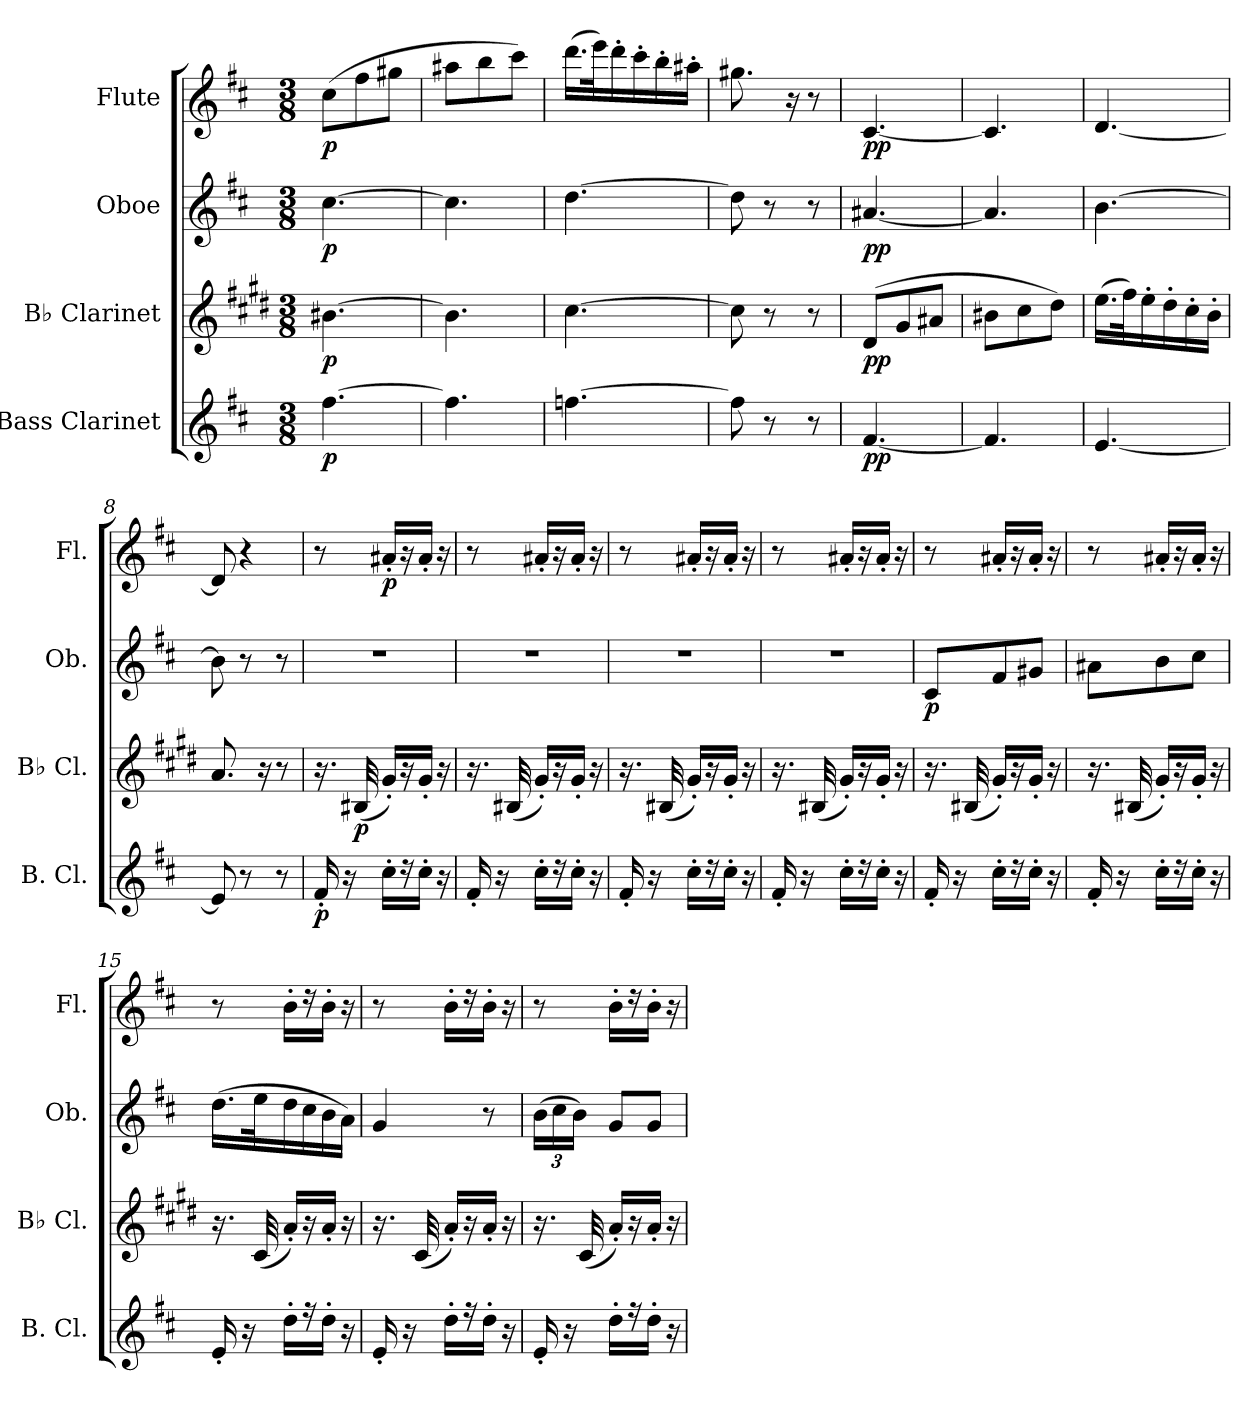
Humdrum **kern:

**kern	**dynam	**kern	**dynam	**kern	**dynam	**kern	**dynam
*part4	*part4	*part3	*part3	*part2	*part2	*part1	*part1
*staff4	*staff4	*staff3	*staff3	*staff2	*staff2	*staff1	*staff1
*I"Bass Clarinet	*	*I"B♭ Clarinet	*	*I"Oboe	*	*I"Flute	*
*I'B. Cl.	*	*I'B♭ Cl.	*	*I'Ob.	*	*I'Fl.	*
*clefG2	*	*clefG2	*	*clefG2	*	*clefG2	*
*ITrd8c14	*	*ITrd1c2	*	*	*	*	*
*k[f#c#]	*	*k[f#c#]	*	*k[f#c#]	*	*k[f#c#]	*
*M3/8	*	*M3/8	*	*M3/8	*	*M3/8	*
*MM80	*	*MM80	*	*MM80	*	*MM80	*
=1	=1	=1	=1	=1	=1	=1	=1
!	!LO:DY:b	!	!LO:DY:b	!	!LO:DY:b	!	!LO:DY:b
[4.f#\	p	[4.a#X\	p	[4.cc#\	p	(>8cc#\L	p
.	.	.	.	.	.	8ff#\	.
.	.	.	.	.	.	8gg#X\J	.
=2	=2	=2	=2	=2	=2	=2	=2
4.f#\]	.	4.a#\]	.	4.cc#\]	.	8aa#X\L	.
.	.	.	.	.	.	8bb\	.
.	.	.	.	.	.	8ccc#\J)	.
=3	=3	=3	=3	=3	=3	=3	=3
[4.fn\	.	[4.b\	.	[4.dd\	.	(>16.ddd\LL	.
.	.	.	.	.	.	32eee\K)	.
.	.	.	.	.	.	16ddd'\	.
.	.	.	.	.	.	16ccc#'\	.
.	.	.	.	.	.	16bb'\	.
.	.	.	.	.	.	16aa#X'\JJ	.
=4	=4	=4	=4	=4	=4	=4	=4
8f\]	.	8b\]	.	8dd\]	.	8.gg#X\	.
8r	.	8r	.	8r	.	.	.
.	.	.	.	.	.	16r	.
8r	.	8r	.	8r	.	8r	.
=5	=5	=5	=5	=5	=5	=5	=5
!	!LO:DY:b	!	!LO:DY:b	!	!LO:DY:b	!	!LO:DY:b
[4.F#/	pp	(>8c#/L	pp	[4.a#X/	pp	[4.c#/	pp
.	.	8f#/	.	.	.	.	.
.	.	8g#X/J	.	.	.	.	.
=6	=6	=6	=6	=6	=6	=6	=6
4.F#/]	.	8a#X\L	.	4.a#/]	.	4.c#/]	.
.	.	8b\	.	.	.	.	.
.	.	8cc#\J)	.	.	.	.	.
=7	=7	=7	=7	=7	=7	=7	=7
[4.E/	.	(>16.dd\LL	.	[4.b\	.	[4.d/	.
.	.	32ee\K)	.	.	.	.	.
.	.	16dd'\	.	.	.	.	.
.	.	16cc#'\	.	.	.	.	.
.	.	16b'\	.	.	.	.	.
.	.	16a'\JJ	.	.	.	.	.
!!LO:LB:g=z
=8	=8	=8	=8	=8	=8	=8	=8
8E/]	.	8.g/	.	8b\]	.	8d/]	.
8r	.	.	.	8r	.	4r	.
.	.	16r	.	.	.	.	.
8r	.	8r	.	8r	.	.	.
=9	=9	=9	=9	=9	=9	=9	=9
!	!LO:DY:b	!	!	!	!	!	!
16F#'/	p	16.r	.	4.r	.	8r	.
16r	.	.	.	.	.	.	.
!	!	!	!LO:DY:b	!	!	!	!
.	.	(<32A#X/	p	.	.	.	.
!	!	!	!	!	!	!	!LO:DY:b
16c#'\LL	.	16f#'/LL)	.	.	.	16a#X'/LL	p
16r	.	16r	.	.	.	16r	.
16c#'\JJ	.	16f#'/JJ	.	.	.	16a#'/JJ	.
16r	.	16r	.	.	.	16r	.
=10	=10	=10	=10	=10	=10	=10	=10
16F#'/	.	16.r	.	4.r	.	8r	.
16r	.	.	.	.	.	.	.
.	.	(<32A#X/	.	.	.	.	.
16c#'\LL	.	16f#'/LL)	.	.	.	16a#X'/LL	.
16r	.	16r	.	.	.	16r	.
16c#'\JJ	.	16f#'/JJ	.	.	.	16a#'/JJ	.
16r	.	16r	.	.	.	16r	.
=11	=11	=11	=11	=11	=11	=11	=11
16F#'/	.	16.r	.	4.r	.	8r	.
16r	.	.	.	.	.	.	.
.	.	(<32A#X/	.	.	.	.	.
16c#'\LL	.	16f#'/LL)	.	.	.	16a#X'/LL	.
16r	.	16r	.	.	.	16r	.
16c#'\JJ	.	16f#'/JJ	.	.	.	16a#'/JJ	.
16r	.	16r	.	.	.	16r	.
=12	=12	=12	=12	=12	=12	=12	=12
16F#'/	.	16.r	.	4.r	.	8r	.
16r	.	.	.	.	.	.	.
.	.	(<32A#X/	.	.	.	.	.
16c#'\LL	.	16f#'/LL)	.	.	.	16a#X'/LL	.
16r	.	16r	.	.	.	16r	.
16c#'\JJ	.	16f#'/JJ	.	.	.	16a#'/JJ	.
16r	.	16r	.	.	.	16r	.
=13	=13	=13	=13	=13	=13	=13	=13
!	!	!	!	!	!LO:DY:b	!	!
16F#'/	.	16.r	.	8c#/L	p	8r	.
16r	.	.	.	.	.	.	.
.	.	(<32A#X/	.	.	.	.	.
16c#'\LL	.	16f#'/LL)	.	8f#/	.	16a#X'/LL	.
16r	.	16r	.	.	.	16r	.
16c#'\JJ	.	16f#'/JJ	.	8g#X/J	.	16a#'/JJ	.
16r	.	16r	.	.	.	16r	.
!!LO:LB:g=z
=14	=14	=14	=14	=14	=14	=14	=14
16F#'/	.	16.r	.	8a#X\L	.	8r	.
16r	.	.	.	.	.	.	.
.	.	(<32A#X/	.	.	.	.	.
16c#'\LL	.	16f#'/LL)	.	8b\	.	16a#X'/LL	.
16r	.	16r	.	.	.	16r	.
16c#'\JJ	.	16f#'/JJ	.	8cc#\J	.	16a#'/JJ	.
16r	.	16r	.	.	.	16r	.
=15	=15	=15	=15	=15	=15	=15	=15
16E'/	.	16.r	.	(>16.dd\LL	.	8r	.
16r	.	.	.	.	.	.	.
.	.	(<32B/	.	32ee\K	.	.	.
16d'\LL	.	16g'/LL)	.	16dd\	.	16b'\LL	.
16r	.	16r	.	16cc#\	.	16r	.
16d'\JJ	.	16g'/JJ	.	16b\	.	16b'\JJ	.
16r	.	16r	.	16a\JJ)	.	16r	.
=16	=16	=16	=16	=16	=16	=16	=16
16E'/	.	16.r	.	4g/	.	8r	.
16r	.	.	.	.	.	.	.
.	.	(<32B/	.	.	.	.	.
16d'\LL	.	16g'/LL)	.	.	.	16b'\LL	.
16r	.	16r	.	.	.	16r	.
16d'\JJ	.	16g'/JJ	.	8r	.	16b'\JJ	.
16r	.	16r	.	.	.	16r	.
=17	=17	=17	=17	=17	=17	=17	=17
*	*	*	*	*Xbrackettup	*	*	*
16E'/	.	16.r	.	(>24b\LL	.	8r	.
.	.	.	.	24cc#\	.	.	.
16r	.	.	.	.	.	.	.
.	.	.	.	24b\JJ)	.	.	.
.	.	(<32B/	.	.	.	.	.
16d'\LL	.	16g'/LL)	.	8g/L	.	16b'\LL	.
16r	.	16r	.	.	.	16r	.
16d'\JJ	.	16g'/JJ	.	8g/J	.	16b'\JJ	.
16r	.	16r	.	.	.	16r	.
=	=	=	=	=	=	=	=
*-	*-	*-	*-	*-	*-	*-	*-
